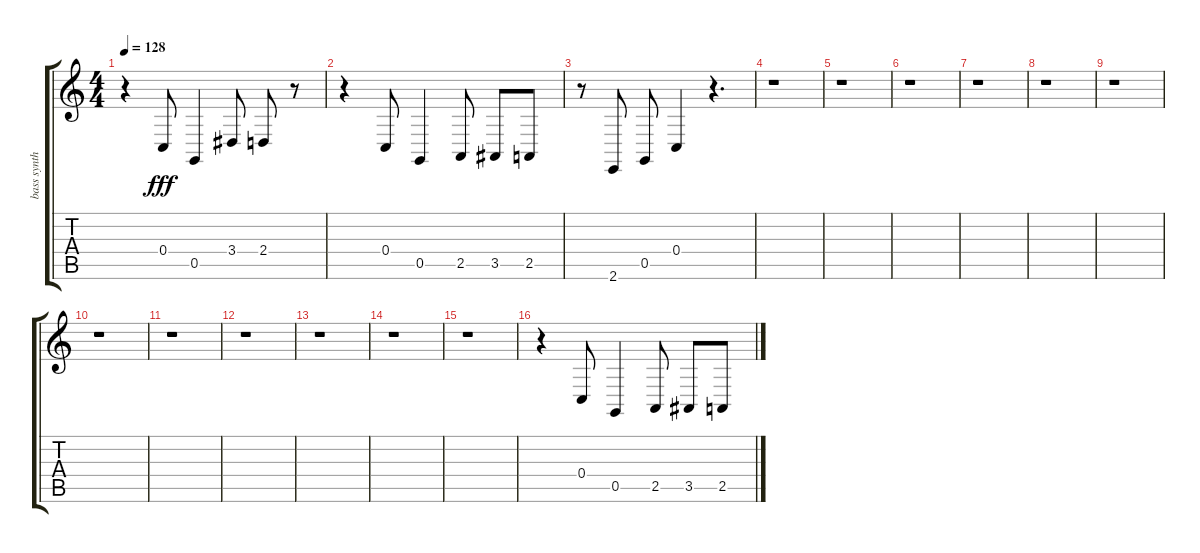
\track ("bass synth" "bass synth") {instrument lead8bassandlead}
\staff {score tabs}
\tuning (D4 A3 F3 C3 G2 D2) {hide}
\ts (4 4)
\tempo 128
\clef g2
\ks c
r.4{dy fff} 0.4.8 0.5.4 3.4.8 2.4.8 r.8 |
r.4 0.4.8 0.5.4 2.5.8 3.5.8 2.5.8 |
r.8 2.6.8 0.5.8 0.4.4 r.4{d} |
r.1 |
r.1 |
r.1 |
r.1 |
r.1 |
r.1 |
r.1 |
r.1 |
r.1 |
r.1 |
r.1 |
r.1 |
r.4 0.4.8 0.5.4 2.5.8 3.5.8 2.5.8
